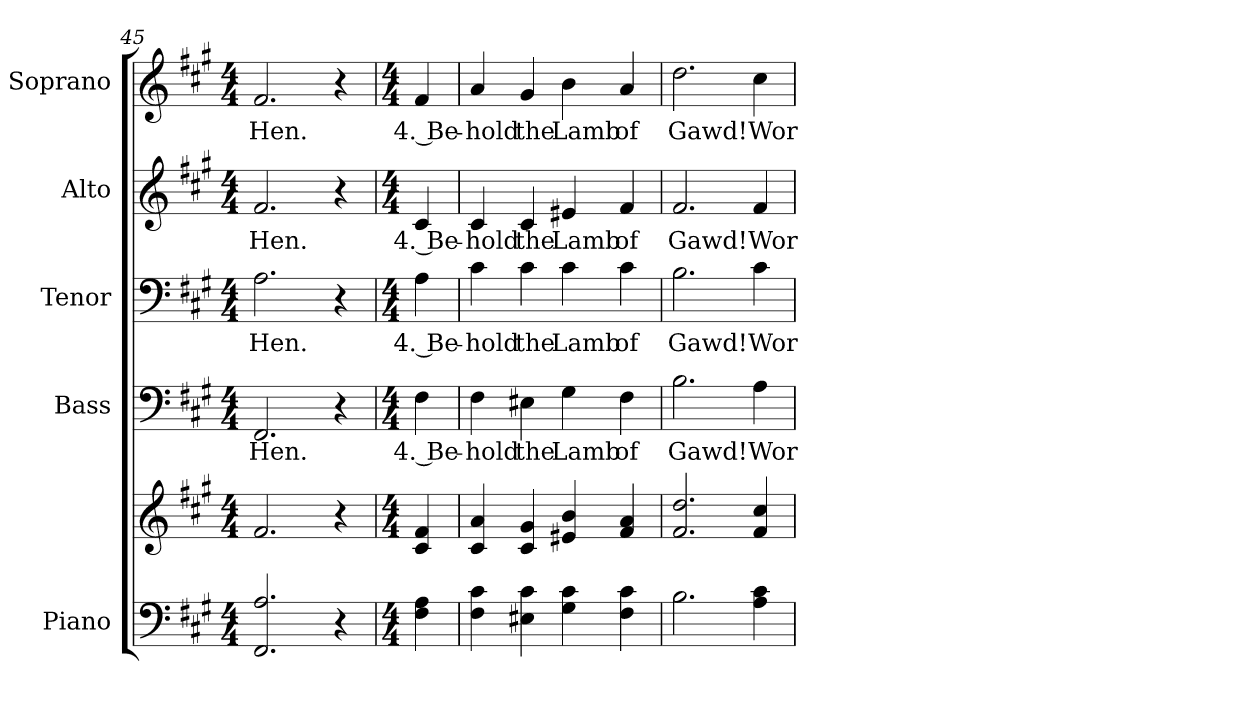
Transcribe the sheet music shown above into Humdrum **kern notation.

**kern	**kern	**kern	**text	**kern	**text	**kern	**text	**kern	**text
*part5	*part5	*part4	*part4	*part3	*part3	*part2	*part2	*part1	*part1
*staff6	*staff5	*staff4	*staff4	*staff3	*staff3	*staff2	*staff2	*staff1	*staff1
*I"Piano	*	*I"Bass	*	*I"Tenor	*	*I"Alto	*	*I"Soprano	*
*I'Pno.	*	*I'B.	*	*I'T.	*	*I'A.	*	*I'S.	*
*clefF4	*clefG2	*clefF4	*	*clefF4	*	*clefG2	*	*clefG2	*
*k[f#c#g#]	*k[f#c#g#]	*k[f#c#g#]	*	*k[f#c#g#]	*	*k[f#c#g#]	*	*k[f#c#g#]	*
*A:	*A:	*A:	*	*A:	*	*A:	*	*A:	*
*M4/4	*M4/4	*M4/4	*	*M4/4	*	*M4/4	*	*M4/4	*
=45	=45	=45	=45	=45	=45	=45	=45	=45	=45
!	!	!	!LO:LY:b:color=#000000	!	!	!	!	!	!
!	!	!	!	!	!LO:LY:b:color=#000000	!	!	!	!
!	!	!	!	!	!	!	!LO:LY:b:color=#000000	!	!
!	!	!	!	!	!	!	!	!	!LO:LY:b:color=#000000
2.FF#i/ 2.Ai	2.f#i/	2.FF#i/	Hen.	2.Ai\	Hen.	2.f#i/	Hen.	2.f#i/	Hen.
4r	4r	4r	.	4r	.	4r	.	4r	.
!!LO:PB:g=z
=46	=46	=46	=46	=46	=46	=46	=46	=46	=46
*M4/4	*M4/4	*M4/4	*	*M4/4	*	*M4/4	*	*M4/4	*
!	!	!	!LO:LY:b:color=#000000	!	!	!	!	!	!
!	!	!	!	!	!LO:LY:b:color=#000000	!	!	!	!
!	!	!	!	!	!	!	!LO:LY:b:color=#000000	!	!
!	!	!	!	!	!	!	!	!	!LO:LY:b:color=#000000
4F#i\ 4Ai	4c#i/ 4f#i	4F#i\	4. Be-	4Ai\	4. Be-	4c#i/	4. Be-	4f#i/	4. Be-
=47	=47	=47	=47	=47	=47	=47	=47	=47	=47
!	!	!	!LO:LY:b:color=#000000	!	!	!	!	!	!
!	!	!	!	!	!LO:LY:b:color=#000000	!	!	!	!
!	!	!	!	!	!	!	!LO:LY:b:color=#000000	!	!
!	!	!	!	!	!	!	!	!	!LO:LY:b:color=#000000
4F#i\ 4c#i	4c#i/ 4ai	4F#i\	-hold	4c#i\	-hold	4c#i/	-hold	4ai/	-hold
!	!	!	!LO:LY:b:color=#000000	!	!	!	!	!	!
!	!	!	!	!	!LO:LY:b:color=#000000	!	!	!	!
!	!	!	!	!	!	!	!LO:LY:b:color=#000000	!	!
!	!	!	!	!	!	!	!	!	!LO:LY:b:color=#000000
4E#Xi\ 4c#i	4c#i/ 4g#i	4E#Xi\	the	4c#i\	the	4c#i/	the	4g#i/	the
!	!	!	!LO:LY:b:color=#000000	!	!	!	!	!	!
!	!	!	!	!	!LO:LY:b:color=#000000	!	!	!	!
!	!	!	!	!	!	!	!LO:LY:b:color=#000000	!	!
!	!	!	!	!	!	!	!	!	!LO:LY:b:color=#000000
4G#i\ 4c#i	4e#Xi/ 4bi	4G#i\	Lamb	4c#i\	Lamb	4e#Xi/	Lamb	4bi\	Lamb
!	!	!	!LO:LY:b:color=#000000	!	!	!	!	!	!
!	!	!	!	!	!LO:LY:b:color=#000000	!	!	!	!
!	!	!	!	!	!	!	!LO:LY:b:color=#000000	!	!
!	!	!	!	!	!	!	!	!	!LO:LY:b:color=#000000
4F#i\ 4c#i	4f#i/ 4ai	4F#i\	of	4c#i\	of	4f#i/	of	4ai/	of
!!LO:PB:g=z
=48	=48	=48	=48	=48	=48	=48	=48	=48	=48
!	!	!	!LO:LY:b:color=#000000	!	!	!	!	!	!
!	!	!	!	!	!LO:LY:b:color=#000000	!	!	!	!
!	!	!	!	!	!	!	!LO:LY:b:color=#000000	!	!
!	!	!	!	!	!	!	!	!	!LO:LY:b:color=#000000
2.Bi\	2.f#i/ 2.ddi	2.Bi\	Gawd!	2.Bi\	Gawd!	2.f#i/	Gawd!	2.ddi\	Gawd!
!	!	!	!LO:LY:b:color=#000000	!	!	!	!	!	!
!	!	!	!	!	!LO:LY:b:color=#000000	!	!	!	!
!	!	!	!	!	!	!	!LO:LY:b:color=#000000	!	!
!	!	!	!	!	!	!	!	!	!LO:LY:b:color=#000000
4Ai\ 4c#i	4f#i/ 4cc#i	4Ai\	Wor-	4c#i\	Wor-	4f#i/	Wor-	4cc#i\	Wor-
=	=	=	=	=	=	=	=	=	=
*-	*-	*-	*-	*-	*-	*-	*-	*-	*-
